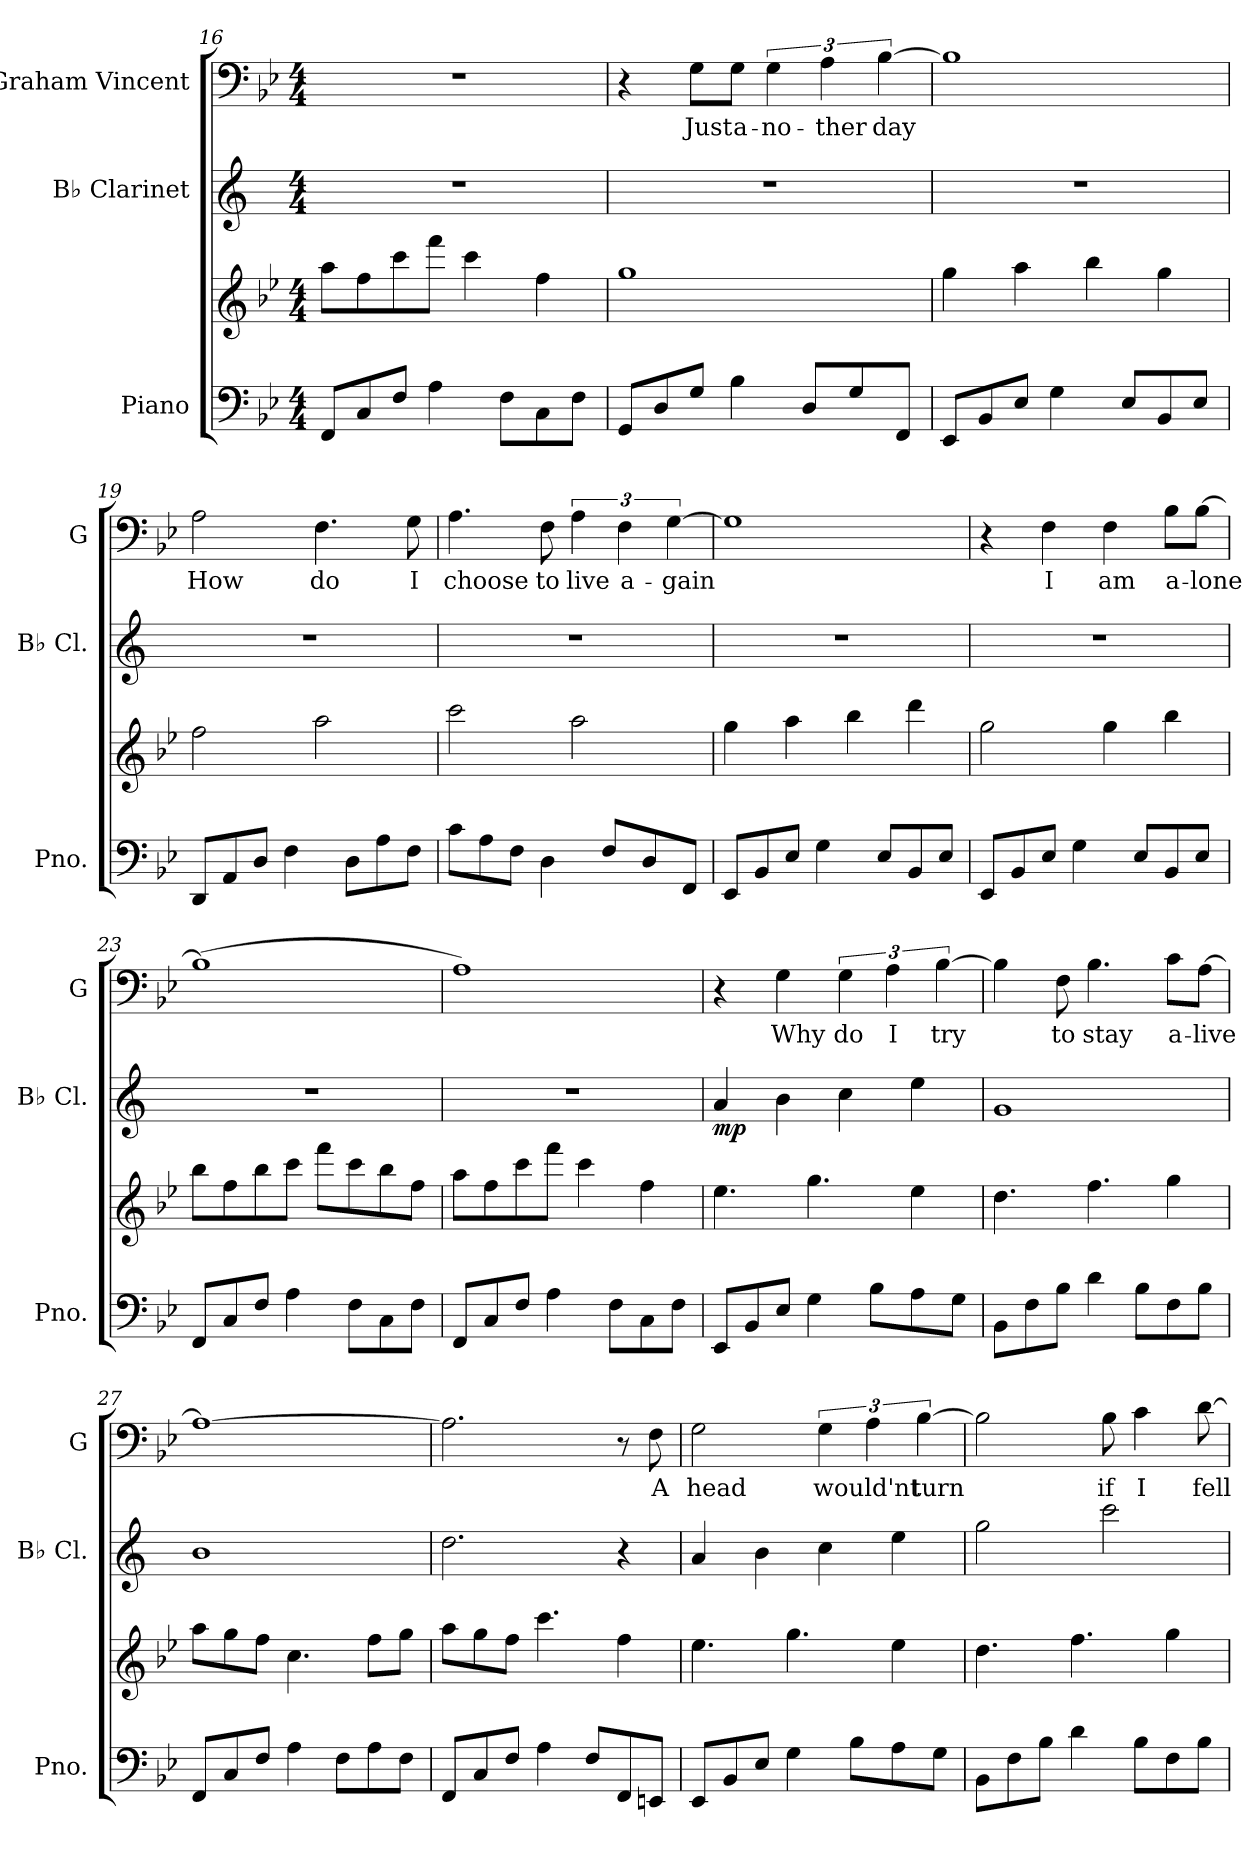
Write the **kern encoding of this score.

**kern	**kern	**kern	**dynam	**kern	**text
*part3	*part3	*part2	*part2	*part1	*part1
*staff4	*staff3	*staff2	*staff2	*staff1	*staff1
*I"Piano	*	*I"B♭ Clarinet	*	*I"Graham Vincent	*
*I'Pno.	*	*I'B♭ Cl.	*	*I'G	*
!!LO:PB:g=z
*clefF4	*clefG2	*clefG2	*	*clefF4	*
*	*	*ITrd1c2	*	*	*
*k[b-e-]	*k[b-e-]	*k[b-e-]	*	*k[b-e-]	*
*M4/4	*M4/4	*M4/4	*	*M4/4	*
=16	=16	=16	=16	=16	=16
8FF/L	8aa\L	1r	.	1r	.
8C/	8ff\	.	.	.	.
8F/J	8ccc\	.	.	.	.
4A\	8fff\J	.	.	.	.
.	4ccc\	.	.	.	.
8F\L	.	.	.	.	.
8C\	4ff\	.	.	.	.
8F\J	.	.	.	.	.
=17	=17	=17	=17	=17	=17
8GG/L	1gg	1r	.	4r	.
8D/	.	.	.	.	.
!	!	!	!	!	!LO:LY:b
8G/J	.	.	.	8G\L	Just
!	!	!	!	!	!LO:LY:b
4B-\	.	.	.	8G\J	a-
!	!	!	!	!	!LO:LY:b
.	.	.	.	6G\	-no-
8D/L	.	.	.	.	.
!	!	!	!	!	!LO:LY:b
.	.	.	.	6A\	-ther
8G/	.	.	.	.	.
!	!	!	!	!	!LO:LY:b
.	.	.	.	[6B-\	day
8FF/J	.	.	.	.	.
=18	=18	=18	=18	=18	=18
8EE-/L	4gg\	1r	.	1B-]	.
8BB-/	.	.	.	.	.
8E-/J	4aa\	.	.	.	.
4G\	.	.	.	.	.
.	4bb-\	.	.	.	.
8E-/L	.	.	.	.	.
8BB-/	4gg\	.	.	.	.
8E-/J	.	.	.	.	.
=19	=19	=19	=19	=19	=19
!	!	!	!	!	!LO:LY:b
8DD/L	2ff\	1r	.	2A\	How
8AA/	.	.	.	.	.
8D/J	.	.	.	.	.
4F\	.	.	.	.	.
!	!	!	!	!	!LO:LY:b
.	2aa\	.	.	4.F\	do
8D\L	.	.	.	.	.
8A\	.	.	.	.	.
!	!	!	!	!	!LO:LY:b
8F\J	.	.	.	8G\	I
!!LO:LB:g=z
=20	=20	=20	=20	=20	=20
!	!	!	!	!	!LO:LY:b
8c\L	2ccc\	1r	.	4.A\	choose
8A\	.	.	.	.	.
8F\J	.	.	.	.	.
!	!	!	!	!	!LO:LY:b
4D\	.	.	.	8F\	to
!	!	!	!	!	!LO:LY:b
.	2aa\	.	.	6A\	live
8F/L	.	.	.	.	.
!	!	!	!	!	!LO:LY:b
.	.	.	.	6F\	a-
8D/	.	.	.	.	.
!	!	!	!	!	!LO:LY:b
.	.	.	.	[6G\	-gain
8FF/J	.	.	.	.	.
=21	=21	=21	=21	=21	=21
8EE-/L	4gg\	1r	.	1G]	.
8BB-/	.	.	.	.	.
8E-/J	4aa\	.	.	.	.
4G\	.	.	.	.	.
.	4bb-\	.	.	.	.
8E-/L	.	.	.	.	.
8BB-/	4ddd\	.	.	.	.
8E-/J	.	.	.	.	.
=22	=22	=22	=22	=22	=22
8EE-/L	2gg\	1r	.	4r	.
8BB-/	.	.	.	.	.
!	!	!	!	!	!LO:LY:b
8E-/J	.	.	.	4F\	I
4G\	.	.	.	.	.
!	!	!	!	!	!LO:LY:b
.	4gg\	.	.	4F\	am
8E-/L	.	.	.	.	.
!	!	!	!	!	!LO:LY:b
8BB-/	4bb-\	.	.	8B-\L	a-
!	!	!	!	!	!LO:LY:b
8E-/J	.	.	.	[8B-\J	lone
=23	=23	=23	=23	=23	=23
8FF/L	8bb-\L	1r	.	(1B-]	.
8C/	8ff\	.	.	.	.
8F/J	8bb-\	.	.	.	.
4A\	8ccc\J	.	.	.	.
.	8fff\L	.	.	.	.
8F\L	8ccc\	.	.	.	.
8C\	8bb-\	.	.	.	.
8F\J	8ff\J	.	.	.	.
!!LO:LB:g=z
=24	=24	=24	=24	=24	=24
8FF/L	8aa\L	1r	.	1A)	.
8C/	8ff\	.	.	.	.
8F/J	8ccc\	.	.	.	.
4A\	8fff\J	.	.	.	.
.	4ccc\	.	.	.	.
8F\L	.	.	.	.	.
8C\	4ff\	.	.	.	.
8F\J	.	.	.	.	.
=25	=25	=25	=25	=25	=25
!	!	!	!LO:DY:b	!	!
8EE-/L	4.ee-\	4g/	mp	4r	.
8BB-/	.	.	.	.	.
!	!	!	!	!	!LO:LY:b
8E-/J	.	4a\	.	4G\	Why
4G\	4.gg\	.	.	.	.
!	!	!	!	!	!LO:LY:b
.	.	4b-\	.	6G\	do
8B-\L	.	.	.	.	.
!	!	!	!	!	!LO:LY:b
.	.	.	.	6A\	I
8A\	4ee-\	4dd\	.	.	.
!	!	!	!	!	!LO:LY:b
.	.	.	.	[6B-\	try
8G\J	.	.	.	.	.
=26	=26	=26	=26	=26	=26
8BB-\L	4.dd\	1f	.	4B-\]	.
8F\	.	.	.	.	.
!	!	!	!	!	!LO:LY:b
8B-\J	.	.	.	8F\	to
!	!	!	!	!	!LO:LY:b
4d\	4.ff\	.	.	4.B-\	stay
8B-\L	.	.	.	.	.
!	!	!	!	!	!LO:LY:b
8F\	4gg\	.	.	8c\L	a-
!	!	!	!	!	!LO:LY:b
8B-\J	.	.	.	[8A\J	-live
=27	=27	=27	=27	=27	=27
8FF/L	8aa\L	1a	.	1A_	.
8C/	8gg\	.	.	.	.
8F/J	8ff\J	.	.	.	.
4A\	4.cc\	.	.	.	.
8F\L	.	.	.	.	.
8A\	8ff\L	.	.	.	.
8F\J	8gg\J	.	.	.	.
!!LO:PB:g=z
=28	=28	=28	=28	=28	=28
8FF/L	8aa\L	2.cc\	.	2.A\]	.
8C/	8gg\	.	.	.	.
8F/J	8ff\J	.	.	.	.
4A\	4.ccc\	.	.	.	.
8F/L	.	.	.	.	.
8FF/	4ff\	4r	.	8r	.
!	!	!	!	!	!LO:LY:b
8EEn/J	.	.	.	8F\	A
=29	=29	=29	=29	=29	=29
!	!	!	!	!	!LO:LY:b
8EE-/L	4.ee-\	4g/	.	2G\	head
8BB-/	.	.	.	.	.
8E-/J	.	4a\	.	.	.
4G\	4.gg\	.	.	.	.
!	!	!	!	!	!LO:LY:b
.	.	4b-\	.	6G\	would'nt
8B-\L	.	.	.	.	.
.	.	.	.	6A\	.
8A\	4ee-\	4dd\	.	.	.
!	!	!	!	!	!LO:LY:b
.	.	.	.	[6B-\	turn
8G\J	.	.	.	.	.
=30	=30	=30	=30	=30	=30
8BB-\L	4.dd\	2ff\	.	2B-\]	.
8F\	.	.	.	.	.
8B-\J	.	.	.	.	.
4d\	4.ff\	.	.	.	.
!	!	!	!	!	!LO:LY:b
.	.	2bb-\	.	8B-\	if
!	!	!	!	!	!LO:LY:b
8B-\L	.	.	.	4c\	I
8F\	4gg\	.	.	.	.
!	!	!	!	!	!LO:LY:b
8B-\J	.	.	.	[8d\	fell
=	=	=	=	=	=
*-	*-	*-	*-	*-	*-
